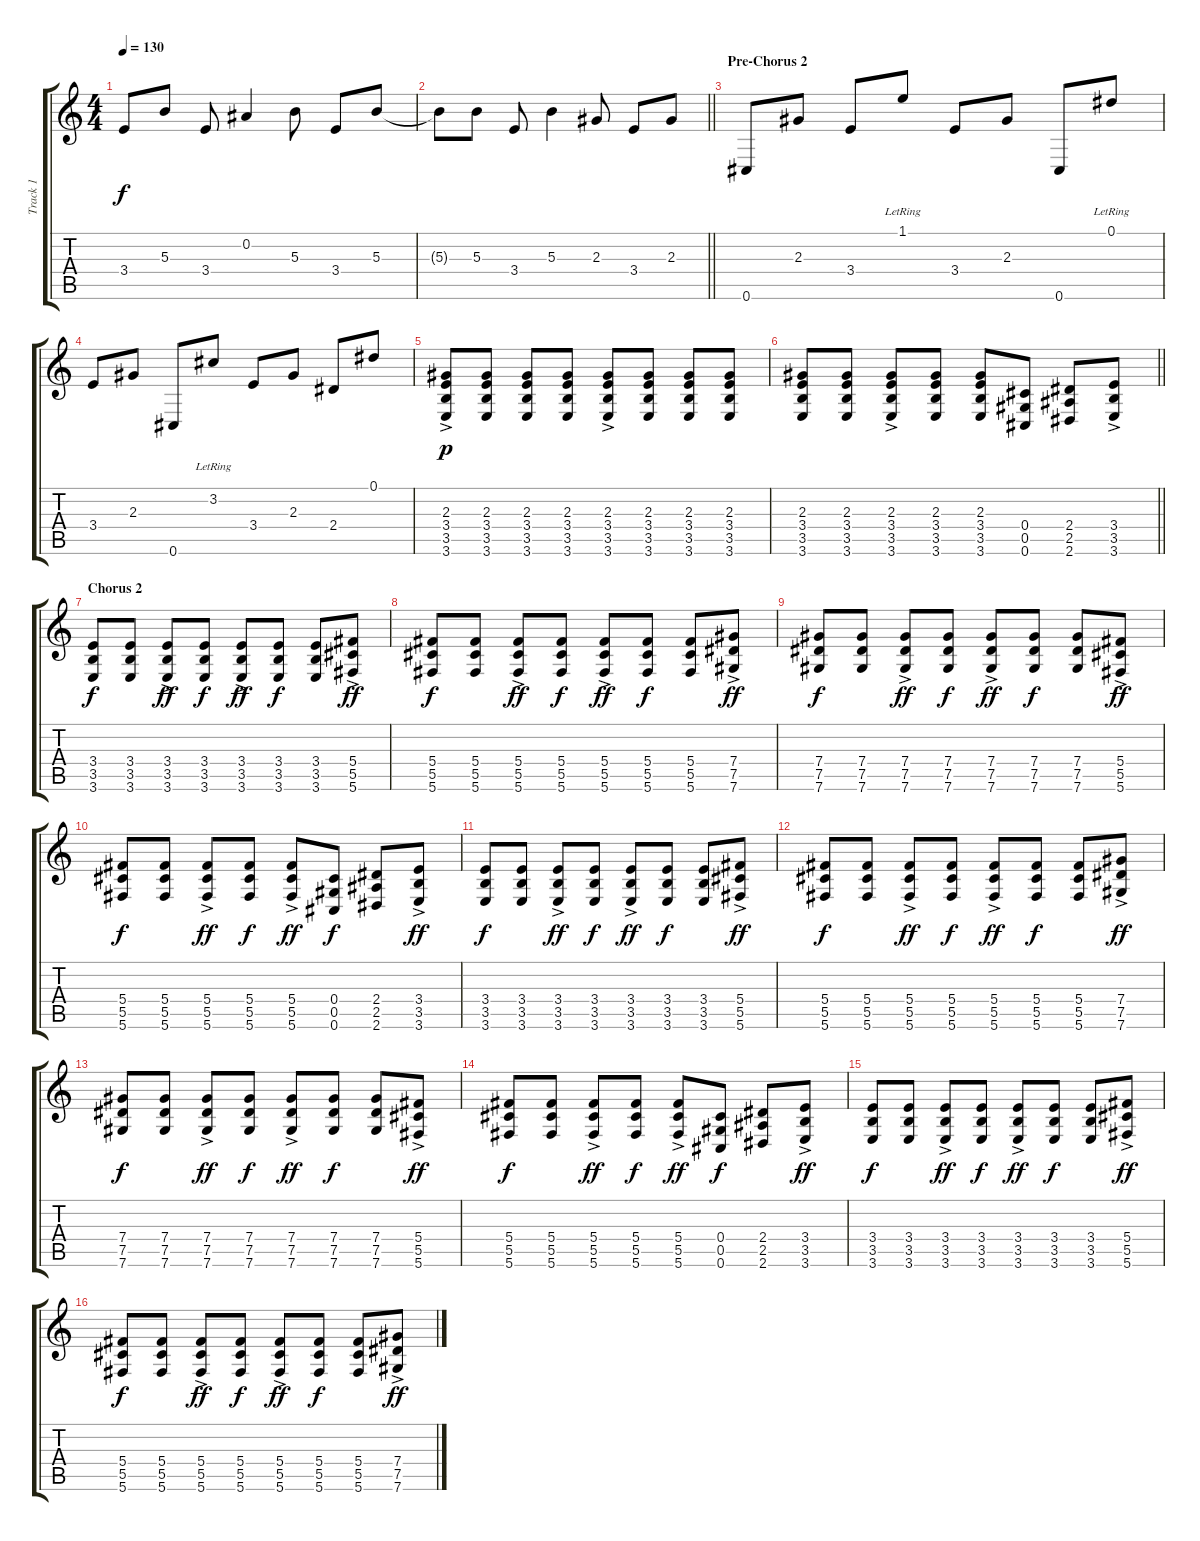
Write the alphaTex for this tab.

\track ("Track 1" "Track 1") {instrument acousticguitarsteel}
\staff {score tabs}
\tuning (Eb4 Bb3 Gb3 Db3 Ab2 Db2) {hide}
\ts (4 4)
\tempo 130
\clef g2
\ks c
3.4.8{dy f} 5.3.8 3.4.8 0.2.4 5.3.8 3.4.8 5.3.8 |
\barLineRight lightlight
5.3{t}.8 5.3.8 3.4.8 5.3.4 2.3.8 3.4.8 2.3.8 |
\section ("" "Pre-Chorus 2")
0.6.8 2.3.8 3.4.8 1.1{lr}.8 3.4.8 2.3.8 0.6.8 0.1{lr}.8 |
3.4.8 2.3.8 0.6.8 3.2{lr}.8 3.4.8 2.3.8 2.4.8 0.1.8 |
(2.3 3.4 3.5 3.6{ac}).8{dy p} (2.3 3.4 3.5 3.6).8 (2.3 3.4 3.5 3.6).8 (2.3 3.4 3.5 3.6).8 (2.3 3.4 3.5 3.6{ac}).8 (2.3 3.4 3.5 3.6).8 (2.3 3.4 3.5 3.6).8 (2.3 3.4 3.5 3.6).8 |
\barLineRight lightlight
(2.3 3.4 3.5 3.6).8 (2.3 3.4 3.5 3.6).8 (2.3{ac} 3.4 3.5 3.6).8 (2.3 3.4 3.5 3.6).8 (2.3 3.4 3.5 3.6).8 (0.4 0.5 0.6).8 (2.4 2.5 2.6).8 (3.4 3.5{ac} 3.6).8 |
\section ("" "Chorus 2")
(3.4 3.5 3.6).8{dy f} (3.4 3.5 3.6).8 (3.4{ac} 3.5 3.6).8{dy ff} (3.4 3.5 3.6).8{dy f} (3.4{ac} 3.5 3.6).8{dy ff} (3.4 3.5 3.6).8{dy f} (3.4 3.5 3.6).8 (5.4{ac} 5.5 5.6).8{dy ff} |
(5.4 5.5 5.6).8{dy f} (5.4 5.5 5.6).8 (5.4{ac} 5.5 5.6).8{dy ff} (5.4 5.5 5.6).8{dy f} (5.4{ac} 5.5 5.6).8{dy ff} (5.4 5.5 5.6).8{dy f} (5.4 5.5 5.6).8 (7.4{ac} 7.5 7.6).8{dy ff} |
(7.4 7.5 7.6).8{dy f} (7.4 7.5 7.6).8 (7.4{ac} 7.5 7.6).8{dy ff} (7.4 7.5 7.6).8{dy f} (7.4{ac} 7.5 7.6).8{dy ff} (7.4 7.5 7.6).8{dy f} (7.4 7.5 7.6).8 (5.4{ac} 5.5 5.6).8{dy ff} |
(5.4 5.5 5.6).8{dy f} (5.4 5.5 5.6).8 (5.4 5.5 5.6{ac}).8{dy ff} (5.4 5.5 5.6).8{dy f} (5.4{ac} 5.5 5.6).8{dy ff} (0.4 0.5 0.6).8{dy f} (2.4 2.5 2.6).8 (3.4{ac} 3.5 3.6).8{dy ff} |
(3.4 3.5 3.6).8{dy f} (3.4 3.5 3.6).8 (3.4{ac} 3.5 3.6).8{dy ff} (3.4 3.5 3.6).8{dy f} (3.4{ac} 3.5 3.6).8{dy ff} (3.4 3.5 3.6).8{dy f} (3.4 3.5 3.6).8 (5.4{ac} 5.5 5.6).8{dy ff} |
(5.4 5.5 5.6).8{dy f} (5.4 5.5 5.6).8 (5.4{ac} 5.5 5.6).8{dy ff} (5.4 5.5 5.6).8{dy f} (5.4{ac} 5.5 5.6).8{dy ff} (5.4 5.5 5.6).8{dy f} (5.4 5.5 5.6).8 (7.4{ac} 7.5 7.6).8{dy ff} |
(7.4 7.5 7.6).8{dy f} (7.4 7.5 7.6).8 (7.4{ac} 7.5 7.6).8{dy ff} (7.4 7.5 7.6).8{dy f} (7.4{ac} 7.5 7.6).8{dy ff} (7.4 7.5 7.6).8{dy f} (7.4 7.5 7.6).8 (5.4{ac} 5.5 5.6).8{dy ff} |
(5.4 5.5 5.6).8{dy f} (5.4 5.5 5.6).8 (5.4{ac} 5.5 5.6).8{dy ff} (5.4 5.5 5.6).8{dy f} (5.4{ac} 5.5 5.6).8{dy ff} (0.4 0.5 0.6).8{dy f} (2.4 2.5 2.6).8 (3.4 3.5 3.6{ac}).8{dy ff} |
(3.4 3.5 3.6).8{dy f} (3.4 3.5 3.6).8 (3.4{ac} 3.5 3.6).8{dy ff} (3.4 3.5 3.6).8{dy f} (3.4{ac} 3.5 3.6).8{dy ff} (3.4 3.5 3.6).8{dy f} (3.4 3.5 3.6).8 (5.4{ac} 5.5 5.6).8{dy ff} |
(5.4 5.5 5.6).8{dy f} (5.4 5.5 5.6).8 (5.4{ac} 5.5 5.6).8{dy ff} (5.4 5.5 5.6).8{dy f} (5.4{ac} 5.5 5.6).8{dy ff} (5.4 5.5 5.6).8{dy f} (5.4 5.5 5.6).8 (7.4{ac} 7.5 7.6).8{dy ff}
